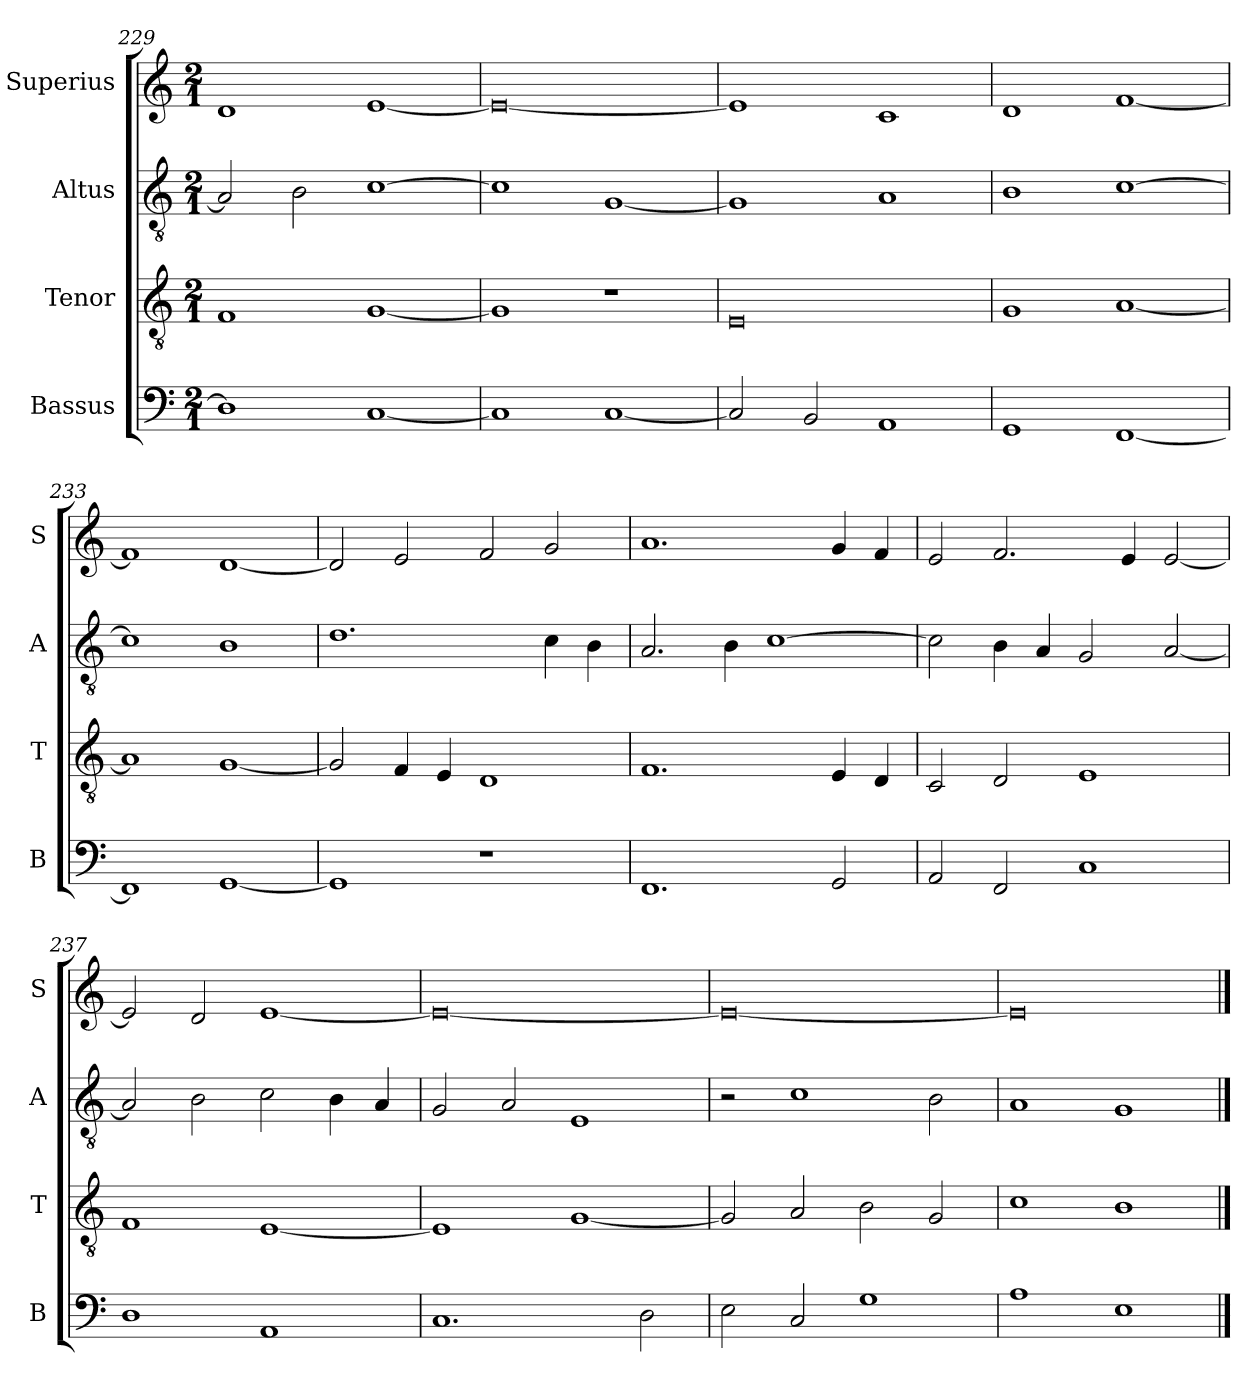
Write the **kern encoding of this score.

**kern	**kern	**kern	**kern
*part4	*part3	*part2	*part1
*staff4	*staff3	*staff2	*staff1
*I"Bassus	*I"Tenor	*I"Altus	*I"Superius
*I'B	*I'T	*I'A	*I'S
*clefF4	*clefGv2	*clefGv2	*clefG2
*k[]	*k[]	*k[]	*k[]
*M2/1	*M2/1	*M2/1	*M2/1
=229	=229	=229	=229
1D]	1F	2A/]	1d
.	.	2B\	.
[1C	[1G	[1c	[1e
=230	=230	=230	=230
1C]	1G]	1c]	0e_
[1C	1r	[1G	.
=231	=231	=231	=231
2C/]	0E	1G]	1e]
2BB/	.	.	.
1AA	.	1A	1c
=232	=232	=232	=232
1GG	1G	1B	1d
[1FF	[1A	[1c	[1f
=233	=233	=233	=233
1FF]	1A]	1c]	1f]
[1GG	[1G	1B	[1d
=234	=234	=234	=234
1GG]	2G/]	1.d	2d/]
.	4F/	.	2e/
.	4E/	.	.
1r	1D	.	2f/
.	.	4c\	2g/
.	.	4B\	.
=235	=235	=235	=235
1.FF	1.F	2.A/	1.a
.	.	4B\	.
.	.	[1c	.
2GG/	4E/	.	4g/
.	4D/	.	4f/
=236	=236	=236	=236
2AA/	2C/	2c\]	2e/
2FF/	2D/	4B\	2.f/
.	.	4A/	.
1C	1E	2G/	.
.	.	.	4e/
.	.	[2A/	[2e/
=237	=237	=237	=237
1D	1F	2A/]	2e/]
.	.	2B\	2d/
1AA	[1E	2c\	[1e
.	.	4B\	.
.	.	4A/	.
=238	=238	=238	=238
1.C	1E]	2G/	0e_
.	.	2A/	.
.	[1G	1E	.
2D\	.	.	.
=239	=239	=239	=239
2E\	2G/]	2r	0e_
2C/	2A/	1c	.
1G	2B\	.	.
.	2G/	2B\	.
=240	=240	=240	=240
1A	1c	1A	0e]
1E	1B	1G	.
==	==	==	==
*-	*-	*-	*-
